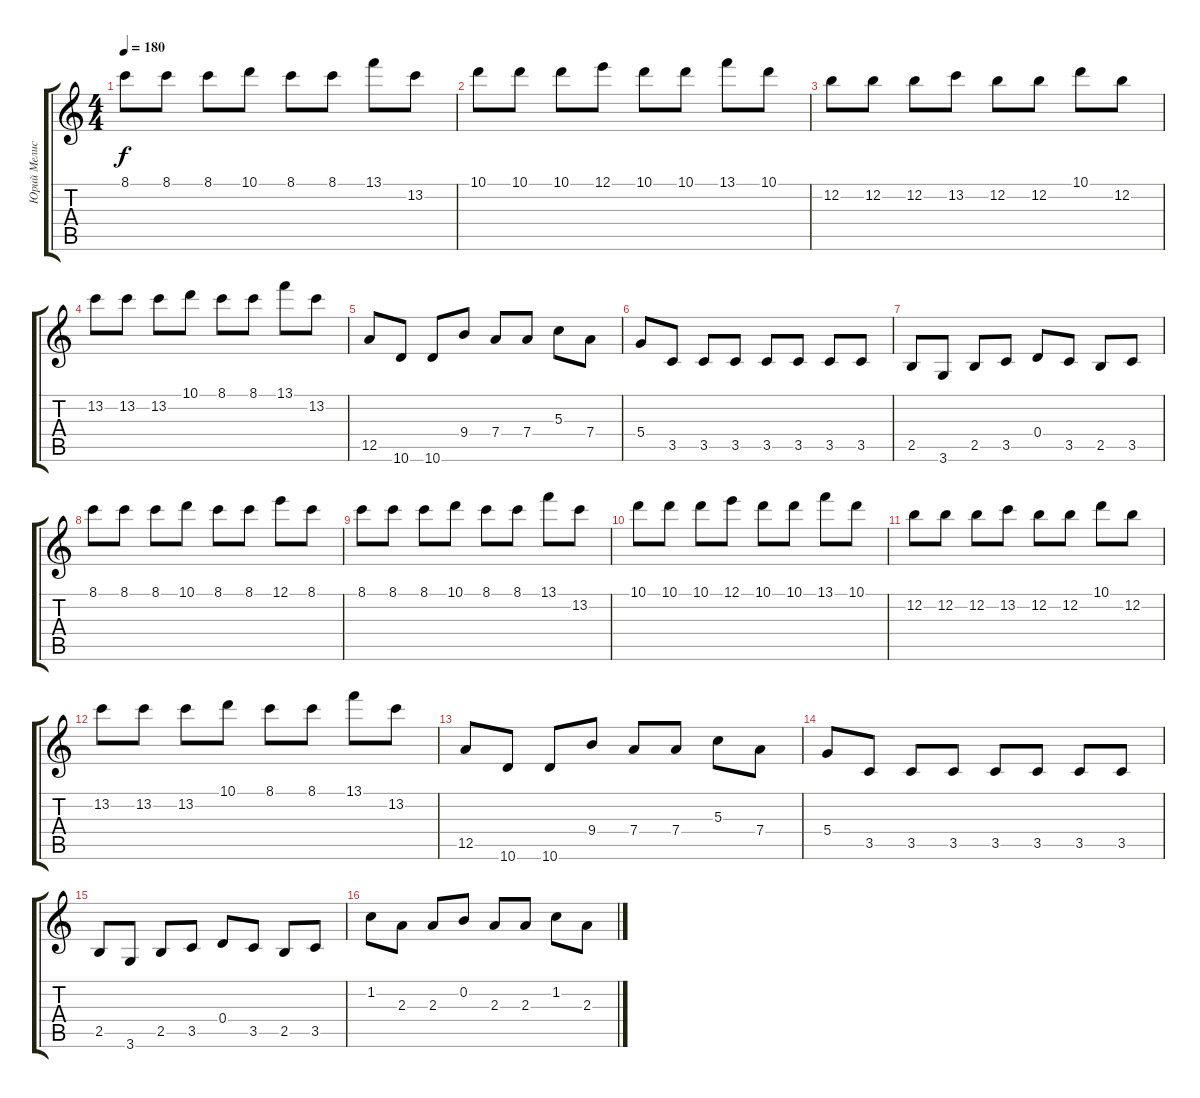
\track ("Юрий Мелисов" "Юрий Мелис") {instrument distortionguitar}
\staff {score tabs}
\tuning (E4 B3 G3 D3 A2 E2) {hide}
\ts (4 4)
\tempo 180
\clef g2
\ks c
8.1.8{dy f} 8.1.8 8.1.8 10.1.8 8.1.8 8.1.8 13.1.8 13.2.8 |
10.1.8 10.1.8 10.1.8 12.1.8 10.1.8 10.1.8 13.1.8 10.1.8 |
12.2.8 12.2.8 12.2.8 13.2.8 12.2.8 12.2.8 10.1.8 12.2.8 |
13.2.8 13.2.8 13.2.8 10.1.8 8.1.8 8.1.8 13.1.8 13.2.8 |
12.5.8 10.6.8 10.6.8 9.4.8 7.4.8 7.4.8 5.3.8 7.4.8 |
5.4.8 3.5.8 3.5.8 3.5.8 3.5.8 3.5.8 3.5.8 3.5.8 |
2.5.8 3.6.8 2.5.8 3.5.8 0.4.8 3.5.8 2.5.8 3.5.8 |
8.1.8 8.1.8 8.1.8 10.1.8 8.1.8 8.1.8 12.1.8 8.1.8 |
8.1.8 8.1.8 8.1.8 10.1.8 8.1.8 8.1.8 13.1.8 13.2.8 |
10.1.8 10.1.8 10.1.8 12.1.8 10.1.8 10.1.8 13.1.8 10.1.8 |
12.2.8 12.2.8 12.2.8 13.2.8 12.2.8 12.2.8 10.1.8 12.2.8 |
13.2.8 13.2.8 13.2.8 10.1.8 8.1.8 8.1.8 13.1.8 13.2.8 |
12.5.8 10.6.8 10.6.8 9.4.8 7.4.8 7.4.8 5.3.8 7.4.8 |
5.4.8 3.5.8 3.5.8 3.5.8 3.5.8 3.5.8 3.5.8 3.5.8 |
2.5.8 3.6.8 2.5.8 3.5.8 0.4.8 3.5.8 2.5.8 3.5.8 |
1.2.8{balance 4} 2.3.8 2.3.8 0.2.8 2.3.8 2.3.8 1.2.8 2.3.8
